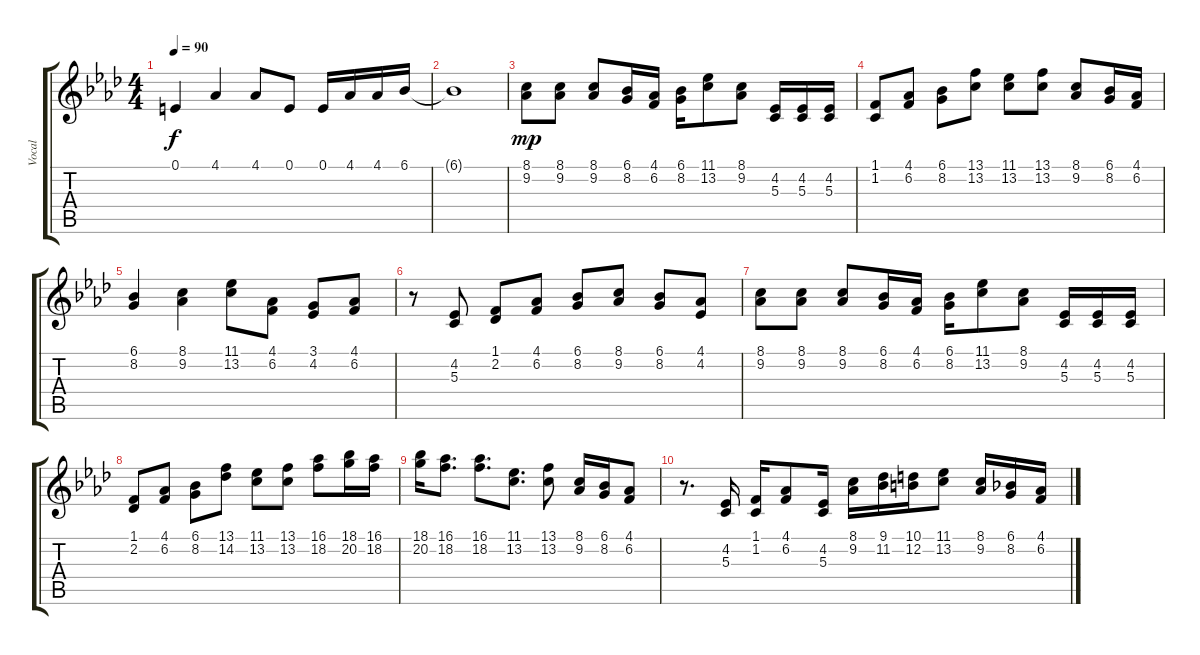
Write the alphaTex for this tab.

\track ("Vocal" "Vocal") {instrument clarinet}
\staff {score tabs}
\tuning (E4 B3 G3 D3 A2 E2) {hide}
\ts (4 4)
\tempo 90
\clef g2
\ks ab
0.1.4{dy f} 4.1.4 4.1.8 0.1.8 0.1.16 4.1.16 4.1.16 6.1.16 |
6.1{t}.1 |
(8.1 9.2).8{dy mp} (8.1 9.2).8 (8.1 9.2).8 (6.1 8.2).16 (4.1 6.2).16 (6.1 8.2).16 (11.1 13.2).8 (8.1 9.2).8 (4.2 5.3).16 (4.2 5.3).16 (4.2 5.3).16 |
(1.1 1.2).8 (4.1 6.2).8 (6.1 8.2).8 (13.1 13.2).8 (11.1 13.2).8 (13.1 13.2).8 (8.1 9.2).8 (6.1 8.2).16 (4.1 6.2).16 |
(6.1 8.2).4 (8.1 9.2).4 (11.1 13.2).8 (4.1 6.2).8 (3.1 4.2).8 (4.1 6.2).8 |
r.8 (4.2 5.3).8 (1.1 2.2).8 (4.1 6.2).8 (6.1 8.2).8 (8.1 9.2).8 (6.1 8.2).8 (4.1 4.2).8 |
(8.1 9.2).8 (8.1 9.2).8 (8.1 9.2).8 (6.1 8.2).16 (4.1 6.2).16 (6.1 8.2).16 (11.1 13.2).8 (8.1 9.2).8 (4.2 5.3).16 (4.2 5.3).16 (4.2 5.3).16 |
(1.1 2.2).8 (4.1 6.2).8 (6.1 8.2).8 (13.1 14.2).8 (11.1 13.2).8 (13.1 13.2).8 (16.1 18.2).8 (18.1 20.2).16 (16.1 18.2).16 |
(18.1 20.2).16 (16.1 18.2).8{d} (16.1 18.2).8{d} (11.1 13.2).8{d} (13.1 13.2).8 (8.1 9.2).16 (6.1 8.2).16 (4.1 6.2).8 |
r.8{d} (4.2 5.3).16 (1.1 1.2).16 (4.1 6.2).8 (4.2 5.3).16 (8.1 9.2).16 (9.1 11.2).16 (10.1 12.2).16 (11.1 13.2).8 (8.1 9.2).16 (6.1 8.2).16 (4.1 6.2).16
